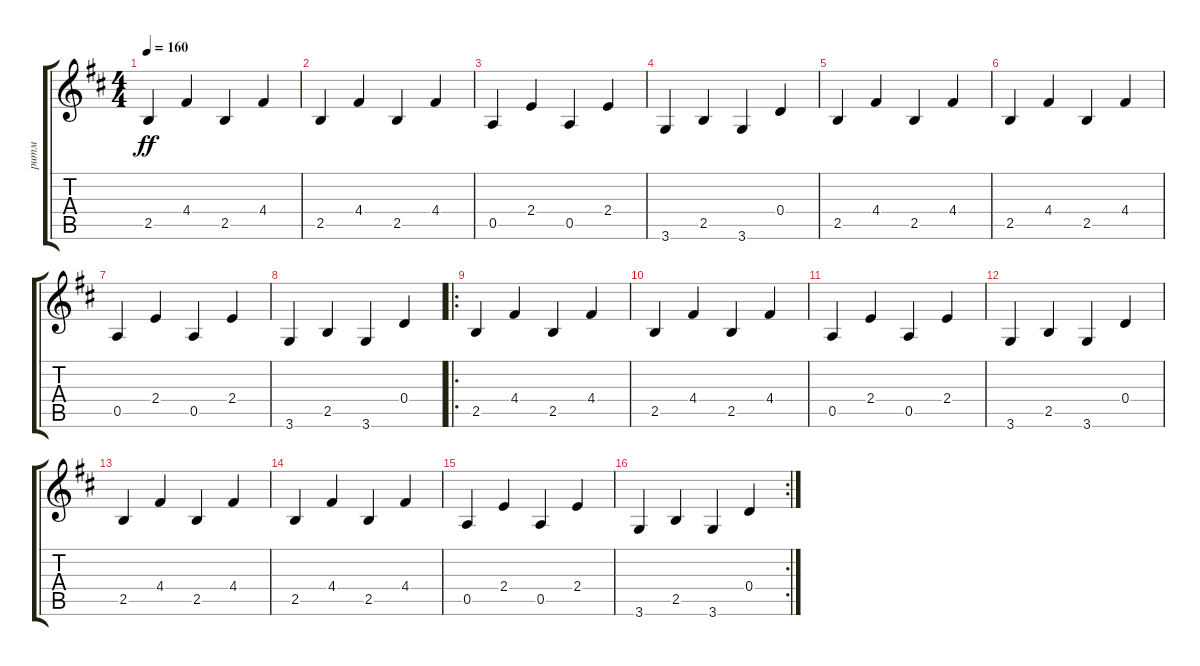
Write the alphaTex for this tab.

\track ("ритм" "ритм") {instrument acousticguitarsteel}
\staff {score tabs}
\tuning (E4 B3 G3 D3 A2 E2) {hide}
\ts (4 4)
\tempo 160
\clef g2
\ks bminor
2.5.4{dy ff} 4.4.4 2.5.4 4.4.4 |
2.5.4 4.4.4 2.5.4 4.4.4 |
0.5.4 2.4.4 0.5.4 2.4.4 |
3.6.4 2.5.4 3.6.4 0.4.4 |
2.5.4 4.4.4 2.5.4 4.4.4 |
2.5.4 4.4.4 2.5.4 4.4.4 |
0.5.4 2.4.4 0.5.4 2.4.4 |
3.6.4 2.5.4 3.6.4 0.4.4 |
\ro
2.5.4 4.4.4 2.5.4 4.4.4 |
2.5.4 4.4.4 2.5.4 4.4.4 |
0.5.4 2.4.4 0.5.4 2.4.4 |
3.6.4 2.5.4 3.6.4 0.4.4 |
2.5.4 4.4.4 2.5.4 4.4.4 |
2.5.4 4.4.4 2.5.4 4.4.4 |
0.5.4 2.4.4 0.5.4 2.4.4 |
\rc 2
3.6.4 2.5.4 3.6.4 0.4.4
